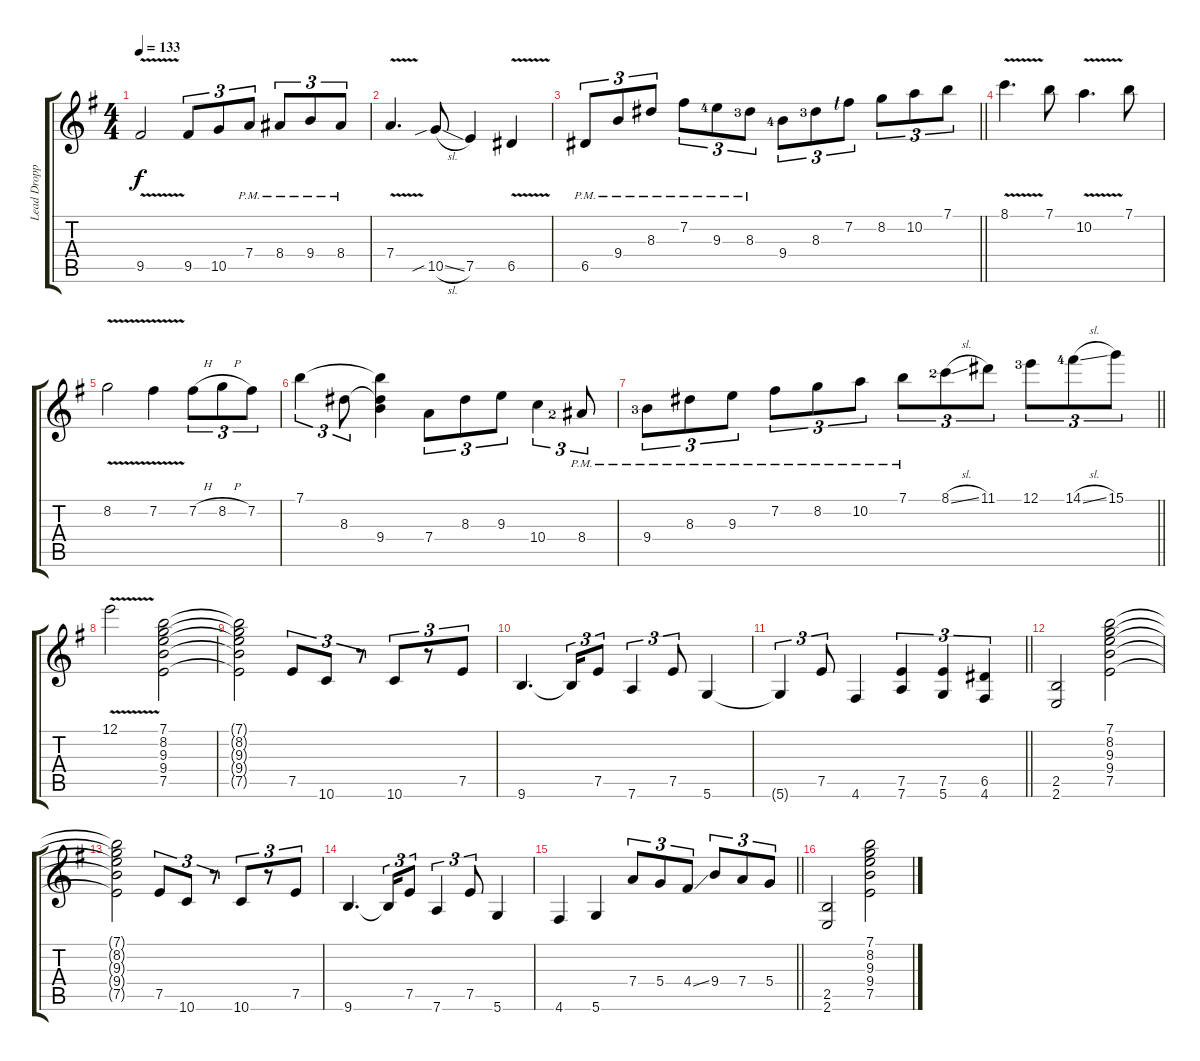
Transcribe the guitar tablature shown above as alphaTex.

\track ("Lead Dropped D " "Lead Dropp") {instrument distortionguitar}
\staff {score tabs}
\tuning (E4 B3 G3 D3 A2 D2) {hide}
\ts (4 4)
\tempo 133
\clef g2
\ks eminor
9.5{v}.2{dy f} 9.5.8{tu (3 2)} 10.5.8{tu (3 2)} 7.4{pm}.8{tu (3 2)} 8.4{pm}.8{tu (3 2)} 9.4{pm}.8{tu (3 2)} 8.4{pm}.8{tu (3 2)} |
7.4{v}.4{d} 10.5{sib sl}.8 7.5.4 6.5{v}.4 |
\barLineRight lightlight
6.5{pm}.8{tu (3 2)} 9.4{pm}.8{tu (3 2)} 8.3{pm}.8{tu (3 2)} 7.2{pm}.8{tu (3 2)} 9.3{pm lf 5}.8{tu (3 2)} 8.3{pm lf 4}.8{tu (3 2)} 9.4{lf 5}.8{tu (3 2)} 8.3{lf 4}.8{tu (3 2)} 7.2{lf 1}.8{tu (3 2)} 8.2.8{tu (3 2)} 10.2.8{tu (3 2)} 7.1.8{tu (3 2)} |
8.1{v}.4{d} 7.1.8 10.2{v}.4{d} 7.1.8 |
8.2{v}.2 7.2{v}.4 7.2{h}.8{tu (3 2)} 8.2{h}.8{tu (3 2)} 7.2.8{tu (3 2)} |
7.1.4{tu (3 2)} 8.3.8{tu (3 2)} (7.1{t} 8.3{t} 9.4).4 7.4.8{tu (3 2)} 8.3.8{tu (3 2)} 9.3.8{tu (3 2)} 10.4.4{tu (3 2)} 8.4{pm lf 3}.8{tu (3 2)} |
\barLineRight lightlight
9.4{pm lf 4}.8{tu (3 2)} 8.3{pm}.8{tu (3 2)} 9.3{pm}.8{tu (3 2)} 7.2{pm}.8{tu (3 2)} 8.2{pm}.8{tu (3 2)} 10.2{pm}.8{tu (3 2)} 7.1{pm}.8{tu (3 2)} 8.1{sl lf 3}.8{tu (3 2)} 11.1.8{tu (3 2)} 12.1{lf 4}.8{tu (3 2)} 14.1{sl lf 5}.8{tu (3 2)} 15.1.8{tu (3 2)} |
\section ("" "")
12.1{v}.2{instrument distortionguitar} (7.1 8.2 9.3 9.4 7.5).2{balance 0} |
(7.1{t} 8.2{t} 9.3{t} 9.4{t} 7.5{t}).2 7.5.8{tu (3 2)} 10.6.8{tu (3 2)} r.8{tu (3 2)} 10.6.8{tu (3 2)} r.8{tu (3 2)} 7.5.8{tu (3 2)} |
9.6.4{d} 9.6{t}.16{tu (3 2)} 7.5.8{tu (3 2)} 7.6.4{tu (3 2)} 7.5.8{tu (3 2)} 5.6.4 |
\barLineRight lightlight
5.6{t}.4{tu (3 2)} 7.5.8{tu (3 2)} 4.6.4 (7.5 7.6).4{tu (3 2)} (7.5 5.6).4{tu (3 2)} (6.5 4.6).4{tu (3 2)} |
(2.5 2.6).2 (7.1 8.2 9.3 9.4 7.5).2 |
(7.1{t} 8.2{t} 9.3{t} 9.4{t} 7.5{t}).2 7.5.8{tu (3 2)} 10.6.8{tu (3 2)} r.8{tu (3 2)} 10.6.8{tu (3 2)} r.8{tu (3 2)} 7.5.8{tu (3 2)} |
9.6.4{d} 9.6{t}.16{tu (3 2)} 7.5.8{tu (3 2)} 7.6.4{tu (3 2)} 7.5.8{tu (3 2)} 5.6.4 |
\barLineRight lightlight
4.6.4 5.6.4 7.4.8{tu (3 2) balance 8} 5.4.8{tu (3 2)} 4.4{ss}.8{tu (3 2)} 9.4.8{tu (3 2)} 7.4.8{tu (3 2)} 5.4.8{tu (3 2)} |
(2.5 2.6).2{balance 0} (7.1 8.2 9.3 9.4 7.5).2
